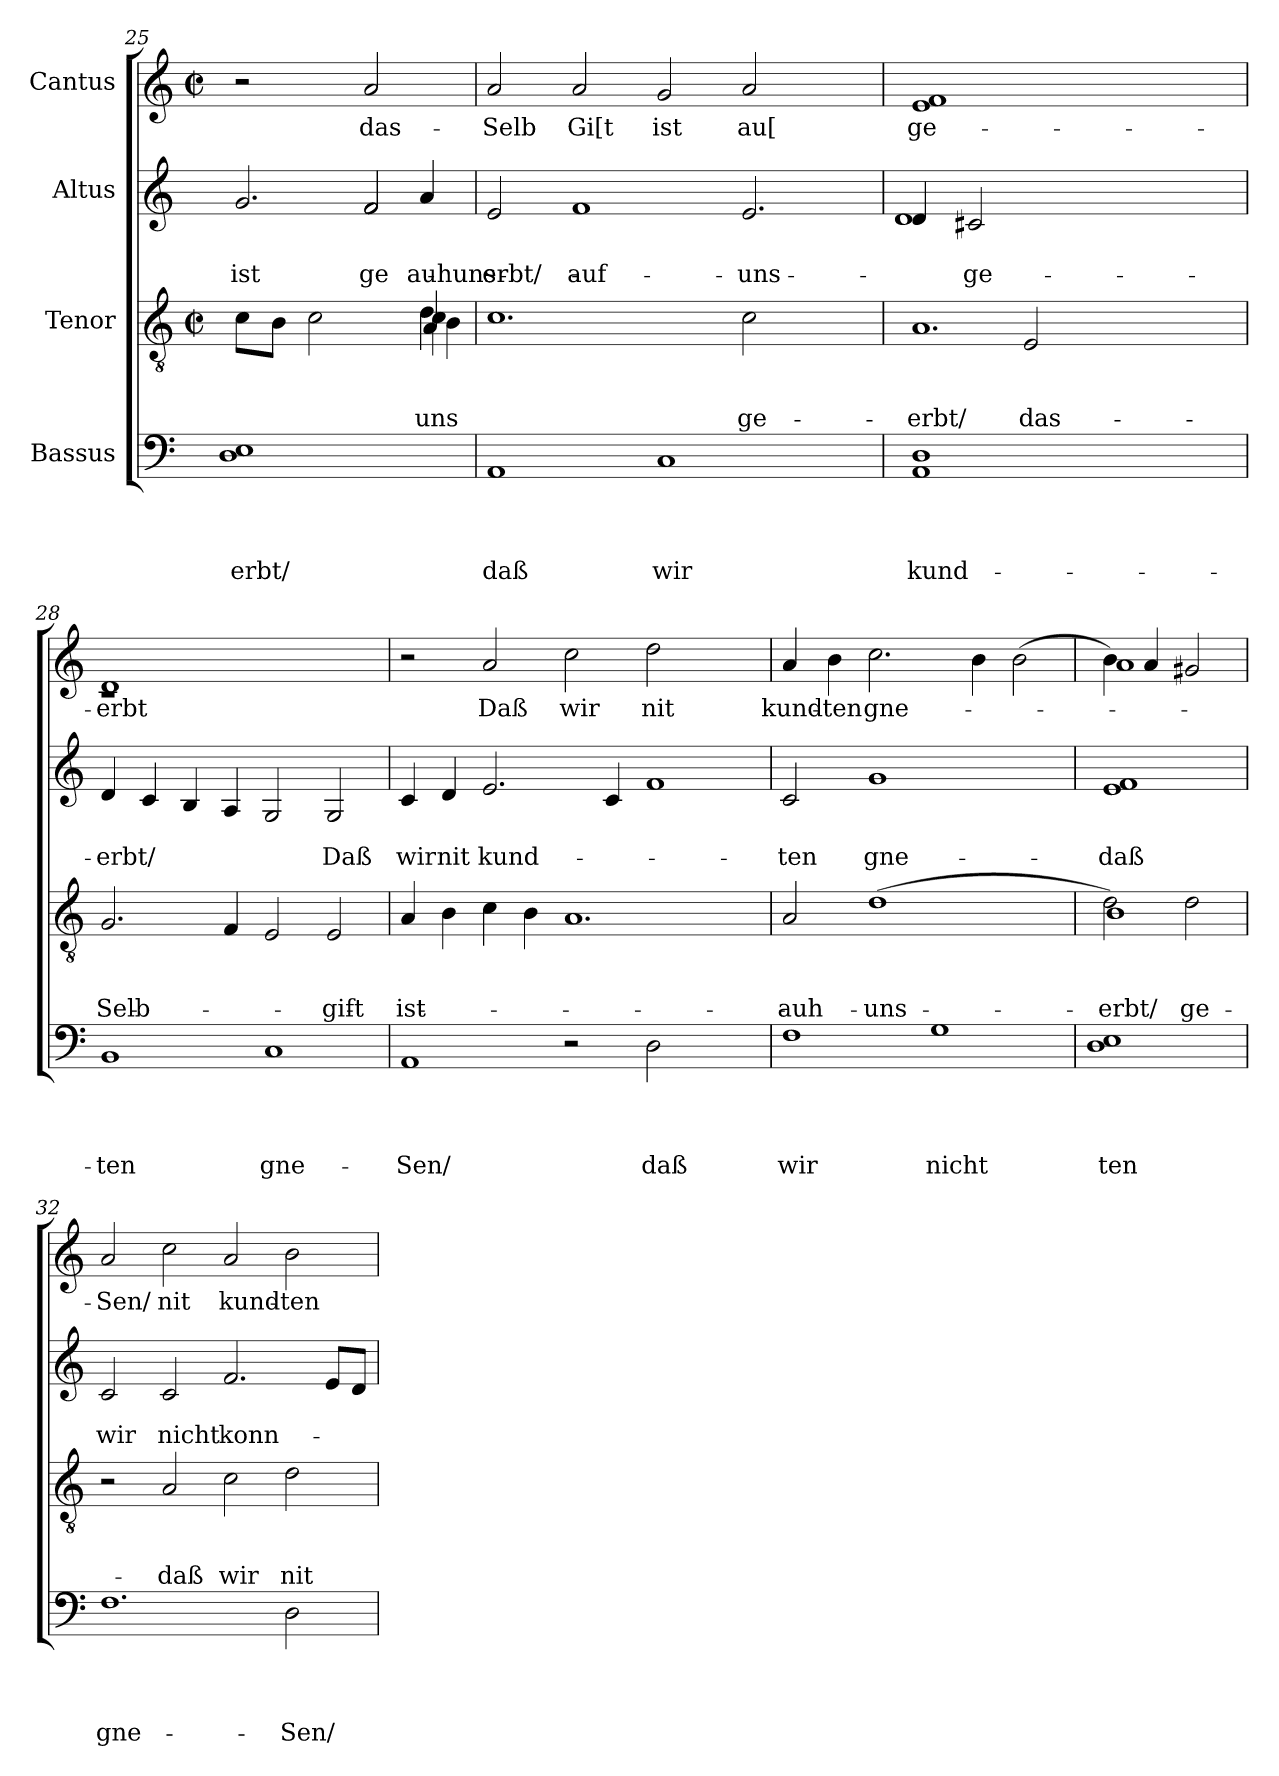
**kern	**text	**text	**text	**text	**kern	**text	**text	**text	**kern	**text	**text	**kern	**text
*part4	*part4	*part4	*part4	*part4	*part3	*part3	*part3	*part3	*part2	*part2	*part2	*part1	*part1
*staff4	*staff4	*staff4	*staff4	*staff4	*staff3	*staff3	*staff3	*staff3	*staff2	*staff2	*staff2	*staff1	*staff1
*I"Bassus	*	*	*	*	*I"Tenor	*	*	*	*I"Altus	*	*	*I"Cantus	*
*clefF4	*	*	*	*	*clefGv2	*	*	*	*clefG2	*	*	*clefG2	*
*k[]	*	*	*	*	*k[]	*	*	*	*k[]	*	*	*k[]	*
*C:	*	*	*	*	*C:	*	*	*	*C:	*	*	*C:	*
*	*	*	*	*	*M2/2	*	*	*	*	*	*	*M2/2	*
*	*	*	*	*	*met(c|)	*	*	*	*	*	*	*met(c|)	*
=25	=25	=25	=25	=25	=25	=25	=25	=25	=25	=25	=25	=25	=25
!	!	!	!	!LO:LY:b	!	!	!	!	!	!	!LO:LY:b	!	!
*	*	*	*	*	*^	*	*	*	*^	*	*	*	*
*	*	*	*	*	*	*^	*	*	*	*	*^	*	*	*	*
*	*	*	*	*	*	*	*^	*	*	*	*	*	*	*	*	*	*
1D 1E	.	.	.	-erbt/	8c\L	2.ryy	2.ryy	2.ryy	.	.	.	2.g/	2ryy	2ryy	.	ist	2r	.
.	.	.	.	.	8B\J	.	.	.	.	.	.	.	.	.	.	.	.	.
.	.	.	.	.	2c\	.	.	.	.	.	.	.	.	.	.	.	.	.
!	!	!	!	!	!	!	!	!	!	!	!	!	!	!	!	!LO:LY:b	!	!LO:LY:b
.	.	.	.	.	.	.	.	.	.	.	.	.	2f/	2f/	.	ge-	2a/	das-
!	!	!	!	!	!	!	!	!	!	!	!LO:LY:b	!	!	!	!	!LO:LY:b	!	!
.	.	.	.	.	4d\	4c\	4A/	4B\	.	.	uns	4a/	.	.	.	auhuns	.	.
*	*	*	*	*	*	*	*	*	*	*	*	*v	*v	*v	*	*	*	*
!!LO:LB:g=z
=26	=26	=26	=26	=26	=26	=26	=26	=26	=26	=26	=26	=26	=26	=26	=26	=26
!	!	!	!	!LO:LY:b	!	!	!	!	!	!	!	!	!	!LO:LY:b	!	!LO:LY:b
*	*	*	*	*	*v	*v	*v	*v	*	*	*	*	*	*	*	*
1AA	.	.	.	daß	1.c	.	.	.	2e/	.	-erbt/	2a/	-Selb
!	!	!	!	!	!	!	!	!	!	!	!LO:LY:b	!	!LO:LY:b
.	.	.	.	.	.	.	.	.	1f	.	auf	2a/	Gi[t
!	!	!	!	!LO:LY:b	!	!	!	!	!	!	!	!	!LO:LY:b
1C	.	.	.	wir	.	.	.	.	.	.	.	2g/	ist
!	!	!	!	!	!	!	!	!LO:LY:b	!	!	!LO:LY:b	!	!LO:LY:b
.	.	.	.	.	2c\	.	.	ge-	2.e/	.	uns	2a/	au[
4ryy	.	.	.	.	4ryy	.	.	.	.	.	.	4ryy	.
=27	=27	=27	=27	=27	=27	=27	=27	=27	=27	=27	=27	=27	=27
!	!	!	!	!LO:LY:b	!	!	!	!LO:LY:b	!	!	!	!	!LO:LY:b
*	*	*	*	*	*^	*	*	*	*^	*	*	*	*
1AA 1D	.	.	.	kund-	1.A	2ryy	.	.	-erbt/	4d/	1d	.	.	1e 1f	ge-
!	!	!	!	!	!	!	!	!	!	!	!	!	!LO:LY:b	!	!
.	.	.	.	.	.	.	.	.	.	2c#X/	.	.	ge-	.	.
!	!	!	!	!	!	!	!	!	!LO:LY:b	!	!	!	!	!	!
.	.	.	.	.	.	2E/	.	.	das-	.	.	.	.	.	.
.	.	.	.	.	.	.	.	.	.	2ryy	.	.	.	.	.
2ryy	.	.	.	.	.	2ryy	.	.	.	.	2ryy	.	.	2ryy	.
.	.	.	.	.	.	.	.	.	.	4ryy	.	.	.	.	.
*	*	*	*	*	*v	*v	*	*	*	*	*	*	*	*	*
*	*	*	*	*	*	*	*	*	*v	*v	*	*	*	*
=28	=28	=28	=28	=28	=28	=28	=28	=28	=28	=28	=28	=28	=28
*	*	*	*	*	*	*	*	*	*	*	*	*^	*
!	!	!	!	!LO:LY:b	!	!	!	!LO:LY:b	!	!	!LO:LY:b	!	!LO:N:vis=1	!LO:LY:b
1BB	.	.	.	-ten	2.G/	.	.	-Selb	4d/	.	-erbt/	1d	0rc	-erbt
.	.	.	.	.	.	.	.	.	4c/	.	.	.	.	.
.	.	.	.	.	.	.	.	.	4B/	.	.	.	.	.
.	.	.	.	.	4F/	.	.	.	4A/	.	.	.	.	.
!	!	!	!	!LO:LY:b	!	!	!	!	!	!	!	!	!	!
1C	.	.	.	gne-	2E/	.	.	.	2G/	.	.	1ryy	.	.
!	!	!	!	!	!	!	!	!LO:LY:b	!	!	!LO:LY:b	!	!	!
.	.	.	.	.	2E/	.	.	gift	2G/	.	Daß	.	.	.
*	*	*	*	*	*	*	*	*	*	*	*	*v	*v	*
=29	=29	=29	=29	=29	=29	=29	=29	=29	=29	=29	=29	=29	=29
!	!	!	!	!LO:LY:b	!	!	!	!LO:LY:b	!	!	!LO:LY:b	!	!
1AA	.	.	.	-Sen/	4A/	.	.	ist	4c/	.	wir	2r	.
!	!	!	!	!	!	!	!	!	!	!	!LO:LY:b	!	!
.	.	.	.	.	4B\	.	.	.	4d/	.	nit	.	.
!	!	!	!	!	!	!	!	!	!	!	!LO:LY:b	!	!LO:LY:b
.	.	.	.	.	4c\	.	.	.	2.e/	.	kund-	2a/	Daß
.	.	.	.	.	4B\	.	.	.	.	.	.	.	.
!	!	!	!	!	!	!	!	!	!	!	!	!	!LO:LY:b
2r	.	.	.	.	1.A	.	.	.	.	.	.	2cc\	wir
.	.	.	.	.	.	.	.	.	4c/	.	.	.	.
!	!	!	!	!LO:LY:b	!	!	!	!	!	!	!	!	!LO:LY:b
2D\	.	.	.	daß	.	.	.	.	1f	.	.	2dd\	nit
2ryy	.	.	.	.	.	.	.	.	.	.	.	2ryy	.
=30	=30	=30	=30	=30	=30	=30	=30	=30	=30	=30	=30	=30	=30
!	!	!	!	!LO:LY:b	!	!	!	!LO:LY:b	!	!	!LO:LY:b	!	!LO:LY:b
1F	.	.	.	wir	2A/	.	.	auh	2c/	.	-ten	4a/	kund-
!	!	!	!	!	!	!	!	!	!	!	!	!	!LO:LY:b:rj
.	.	.	.	.	.	.	.	.	.	.	.	4b\	-ten
!	!	!	!	!	!	!	!	!LO:LY:b	!	!	!LO:LY:b	!	!LO:LY:b
.	.	.	.	.	(>1d	.	.	uns	1g	.	gne-	2.cc\	gne-
!	!	!	!	!LO:LY:b	!	!	!	!	!	!	!	!	!
1G	.	.	.	nicht	.	.	.	.	.	.	.	.	.
.	.	.	.	.	.	.	.	.	.	.	.	4b\	.
.	.	.	.	.	2ryy	.	.	.	2ryy	.	.	(>2b\	.
!!LO:PB:g=z
=31	=31	=31	=31	=31	=31	=31	=31	=31	=31	=31	=31	=31	=31
!	!	!	!	!LO:LY:b	!	!	!	!LO:LY:b	!	!	!LO:LY:b	!	!
*	*	*	*	*	*^	*	*	*	*	*	*	*^	*
1D 1E	.	.	.	-ten	2d\)	1B	.	.	-erbt/	1e 1f	.	daß	4b\)	1a	.
.	.	.	.	.	.	.	.	.	.	.	.	.	4a/	.	.
!	!	!	!	!	!	!	!	!	!LO:LY:b	!	!	!	!	!	!
.	.	.	.	.	2d\	.	.	.	ge-	.	.	.	2g#X/	.	.
*	*	*	*	*	*v	*v	*	*	*	*	*	*	*v	*v	*
=32	=32	=32	=32	=32	=32	=32	=32	=32	=32	=32	=32	=32	=32
!	!	!	!	!LO:LY:b	!	!	!	!	!	!	!LO:LY:b	!	!LO:LY:b
1.F	.	.	.	gne-	2r	.	.	.	2c/	.	wir	2a/	-Sen/
!	!	!	!	!	!	!	!	!LO:LY:b	!	!	!LO:LY:b	!	!LO:LY:b
.	.	.	.	.	2A/	.	.	daß	2c/	.	nicht	2cc\	nit
!	!	!	!	!	!	!	!	!LO:LY:b	!	!	!LO:LY:b	!	!LO:LY:b
.	.	.	.	.	2c\	.	.	wir	2.f/	.	konn-	2a/	kund-
!	!	!	!	!LO:LY:b	!	!	!	!LO:LY:b	!	!	!	!	!LO:LY:b:rj
2D\	.	.	.	-Sen/	2d\	.	.	nit	.	.	.	2b\	-ten
.	.	.	.	.	.	.	.	.	8e/L	.	.	.	.
.	.	.	.	.	.	.	.	.	8d/J	.	.	.	.
=	=	=	=	=	=	=	=	=	=	=	=	=	=
*-	*-	*-	*-	*-	*-	*-	*-	*-	*-	*-	*-	*-	*-
